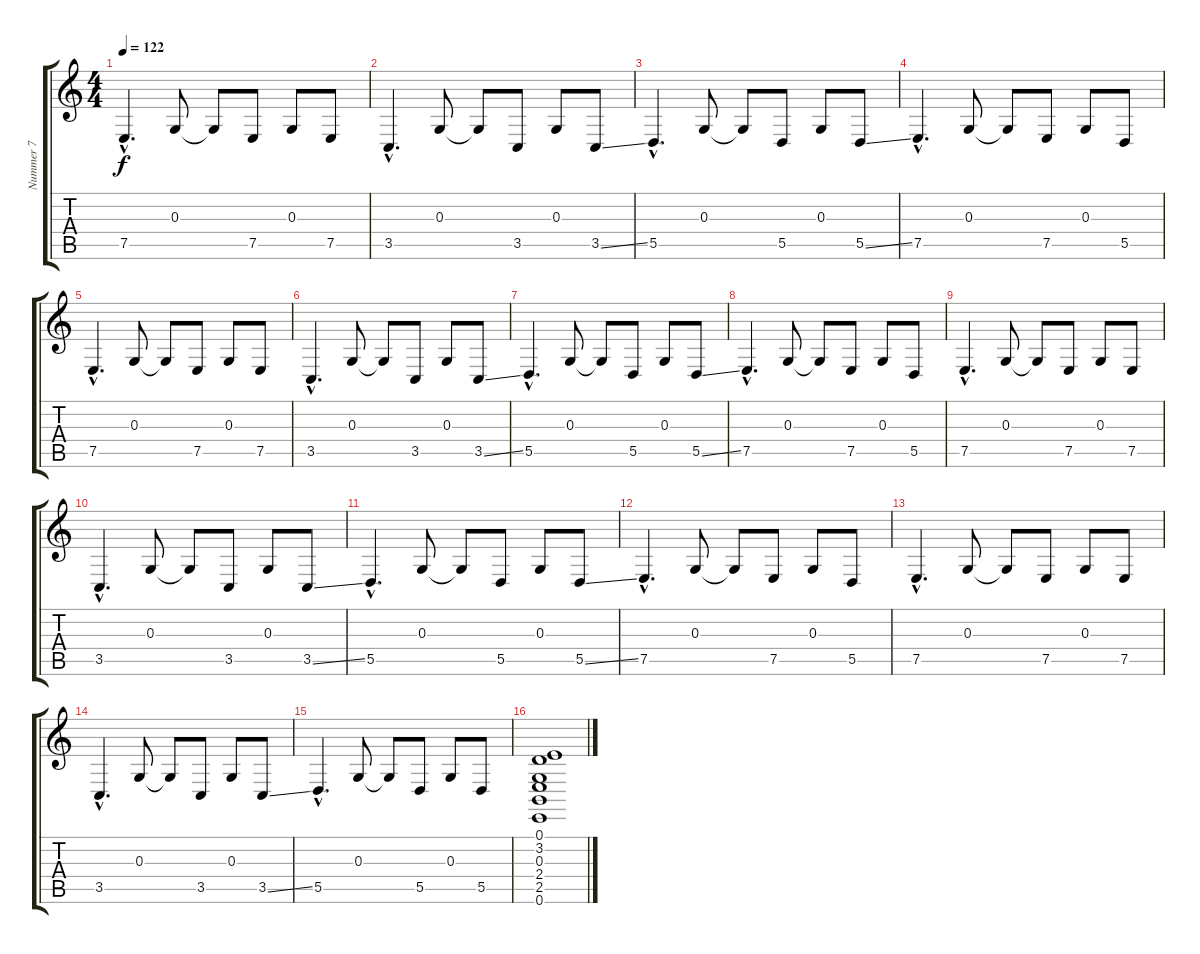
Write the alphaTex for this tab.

\track ("Nummer 7" "Nummer 7") {instrument synthbrass1}
\staff {score tabs}
\tuning (E4 B3 G3 D3 A2 E2) {hide}
\ts (4 4)
\tempo 122
\clef g2
\ks c
7.5{hac}.4{d dy f} 0.3.8 0.3{t}.8 7.5.8 0.3.8 7.5.8 |
3.5{hac}.4{d} 0.3.8 0.3{t}.8 3.5.8 0.3.8 3.5{ss}.8 |
5.5{hac}.4{d} 0.3.8 0.3{t}.8 5.5.8 0.3.8 5.5{ss}.8 |
7.5{hac}.4{d} 0.3.8 0.3{t}.8 7.5.8 0.3.8 5.5.8 |
7.5{hac}.4{d} 0.3.8 0.3{t}.8 7.5.8 0.3.8 7.5.8 |
3.5{hac}.4{d} 0.3.8 0.3{t}.8 3.5.8 0.3.8 3.5{ss}.8 |
5.5{hac}.4{d} 0.3.8 0.3{t}.8 5.5.8 0.3.8 5.5{ss}.8 |
7.5{hac}.4{d} 0.3.8 0.3{t}.8 7.5.8 0.3.8 5.5.8 |
7.5{hac}.4{d} 0.3.8 0.3{t}.8 7.5.8 0.3.8 7.5.8 |
3.5{hac}.4{d} 0.3.8 0.3{t}.8 3.5.8 0.3.8 3.5{ss}.8 |
5.5{hac}.4{d} 0.3.8 0.3{t}.8 5.5.8 0.3.8 5.5{ss}.8 |
7.5{hac}.4{d} 0.3.8 0.3{t}.8 7.5.8 0.3.8 5.5.8 |
7.5{hac}.4{d} 0.3.8 0.3{t}.8 7.5.8 0.3.8 7.5.8 |
3.5{hac}.4{d} 0.3.8 0.3{t}.8 3.5.8 0.3.8 3.5{ss}.8 |
5.5{hac}.4{d} 0.3.8 0.3{t}.8 5.5.8 0.3.8 5.5.8 |
(0.1 3.2 0.3 2.4 2.5 0.6).1
